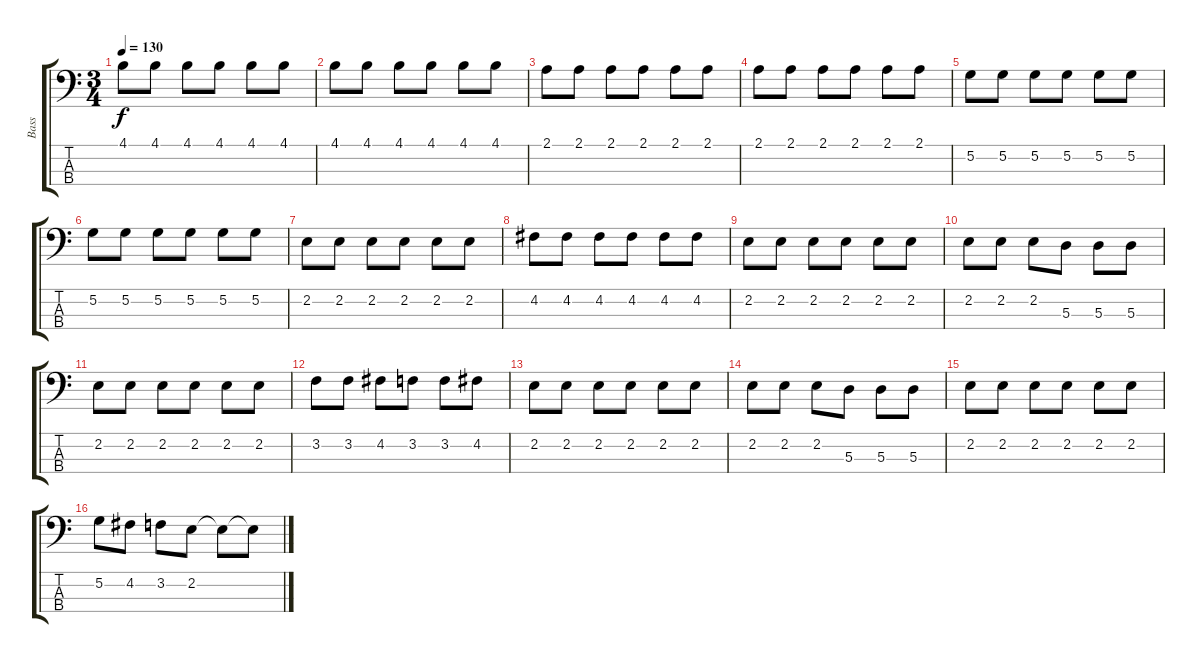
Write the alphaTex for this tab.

\track ("Bass" "Bass") {instrument electricbassfinger}
\staff {score tabs}
\tuning (G2 D2 A1 E1) {hide}
\ts (3 4)
\tempo 130
\clef f4
\ks c
4.1.8{dy f} 4.1.8 4.1.8 4.1.8 4.1.8 4.1.8 |
4.1.8 4.1.8 4.1.8 4.1.8 4.1.8 4.1.8 |
2.1.8 2.1.8 2.1.8 2.1.8 2.1.8 2.1.8 |
2.1.8 2.1.8 2.1.8 2.1.8 2.1.8 2.1.8 |
5.2.8 5.2.8 5.2.8 5.2.8 5.2.8 5.2.8 |
5.2.8 5.2.8 5.2.8 5.2.8 5.2.8 5.2.8 |
2.2.8 2.2.8 2.2.8 2.2.8 2.2.8 2.2.8 |
4.2.8 4.2.8 4.2.8 4.2.8 4.2.8 4.2.8 |
2.2.8 2.2.8 2.2.8 2.2.8 2.2.8 2.2.8 |
2.2.8 2.2.8 2.2.8 5.3.8 5.3.8 5.3.8 |
2.2.8 2.2.8 2.2.8 2.2.8 2.2.8 2.2.8 |
3.2.8 3.2.8 4.2.8 3.2.8 3.2.8 4.2.8 |
2.2.8 2.2.8 2.2.8 2.2.8 2.2.8 2.2.8 |
2.2.8 2.2.8 2.2.8 5.3.8 5.3.8 5.3.8 |
2.2.8 2.2.8 2.2.8 2.2.8 2.2.8 2.2.8 |
5.2.8 4.2.8 3.2.8 2.2.8 2.2{t}.8 2.2{t}.8
